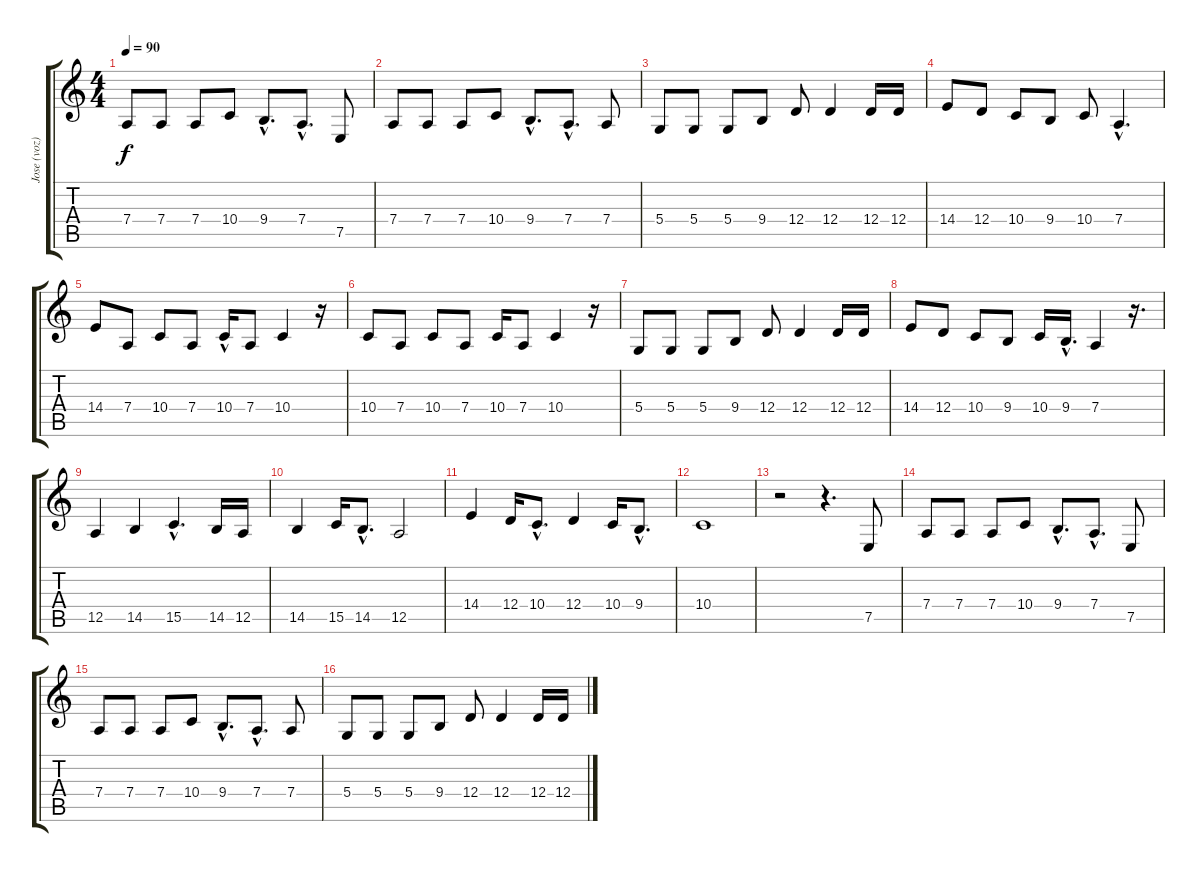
\track ("Jose (voz)" "Jose (voz)") {instrument violin}
\staff {score tabs}
\tuning (E4 B3 G3 D3 A2 E2) {hide}
\ts (4 4)
\tempo 90
\clef g2
\ks c
7.4.8{dy f} 7.4.8 7.4.8 10.4.8 9.4{hac}.8{d} 7.4{hac}.8{d} 7.5.8 |
7.4.8 7.4.8 7.4.8 10.4.8 9.4{hac}.8{d} 7.4{hac}.8{d} 7.4.8 |
5.4.8 5.4.8 5.4.8 9.4.8 12.4.8 12.4.4 12.4.16 12.4.16 |
14.4.8 12.4.8 10.4.8 9.4.8 10.4.8 7.4{hac}.4{d} |
14.4.8 7.4.8 10.4.8 7.4.8 10.4{hac}.16 7.4.8 10.4.4 r.16 |
10.4.8 7.4.8 10.4.8 7.4.8 10.4.16 7.4.8 10.4.4 r.16 |
5.4.8 5.4.8 5.4.8 9.4.8 12.4.8 12.4.4 12.4.16 12.4.16 |
14.4.8 12.4.8 10.4.8 9.4.8 10.4.16 9.4{hac}.16{d} 7.4.4 r.16{d} |
12.5.4 14.5.4 15.5{hac}.4{d} 14.5.16 12.5.16 |
14.5.4 15.5.16 14.5{hac}.8{d} 12.5.2 |
14.4.4 12.4.16 10.4{hac}.8{d} 12.4.4 10.4.16 9.4{hac}.8{d} |
10.4.1 |
r.2 r.4{d} 7.5.8 |
7.4.8 7.4.8 7.4.8 10.4.8 9.4{hac}.8{d} 7.4{hac}.8{d} 7.5.8 |
7.4.8 7.4.8 7.4.8 10.4.8 9.4{hac}.8{d} 7.4{hac}.8{d} 7.4.8 |
5.4.8 5.4.8 5.4.8 9.4.8 12.4.8 12.4.4 12.4.16 12.4.16
